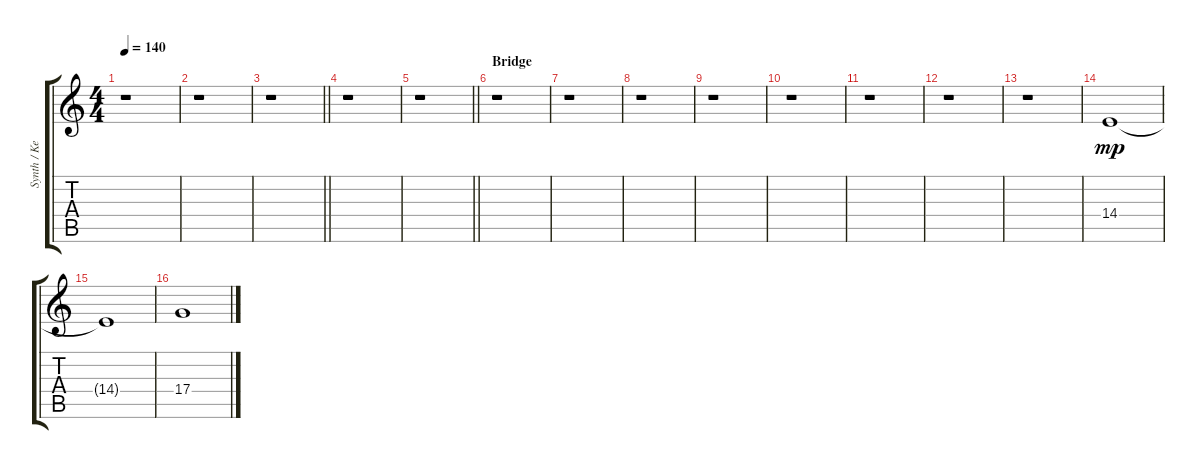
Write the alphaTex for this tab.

\track ("Synth / Keyboard" "Synth / Ke") {instrument choiraahs}
\staff {score tabs}
\tuning (E4 B3 G3 D3 A2 D2) {hide}
\ts (4 4)
\tempo 140
\clef g2
\ks c
r.1{dy mp} |
r.1 |
\barLineRight lightlight
r.1 |
\section ("" "")
r.1 |
\barLineRight lightlight
r.1 |
\section ("" "Bridge")
r.1 |
r.1 |
r.1 |
r.1 |
r.1 |
r.1 |
r.1 |
r.1 |
14.4.1{instrument synthstrings1} |
14.4{t}.1 |
17.4.1
